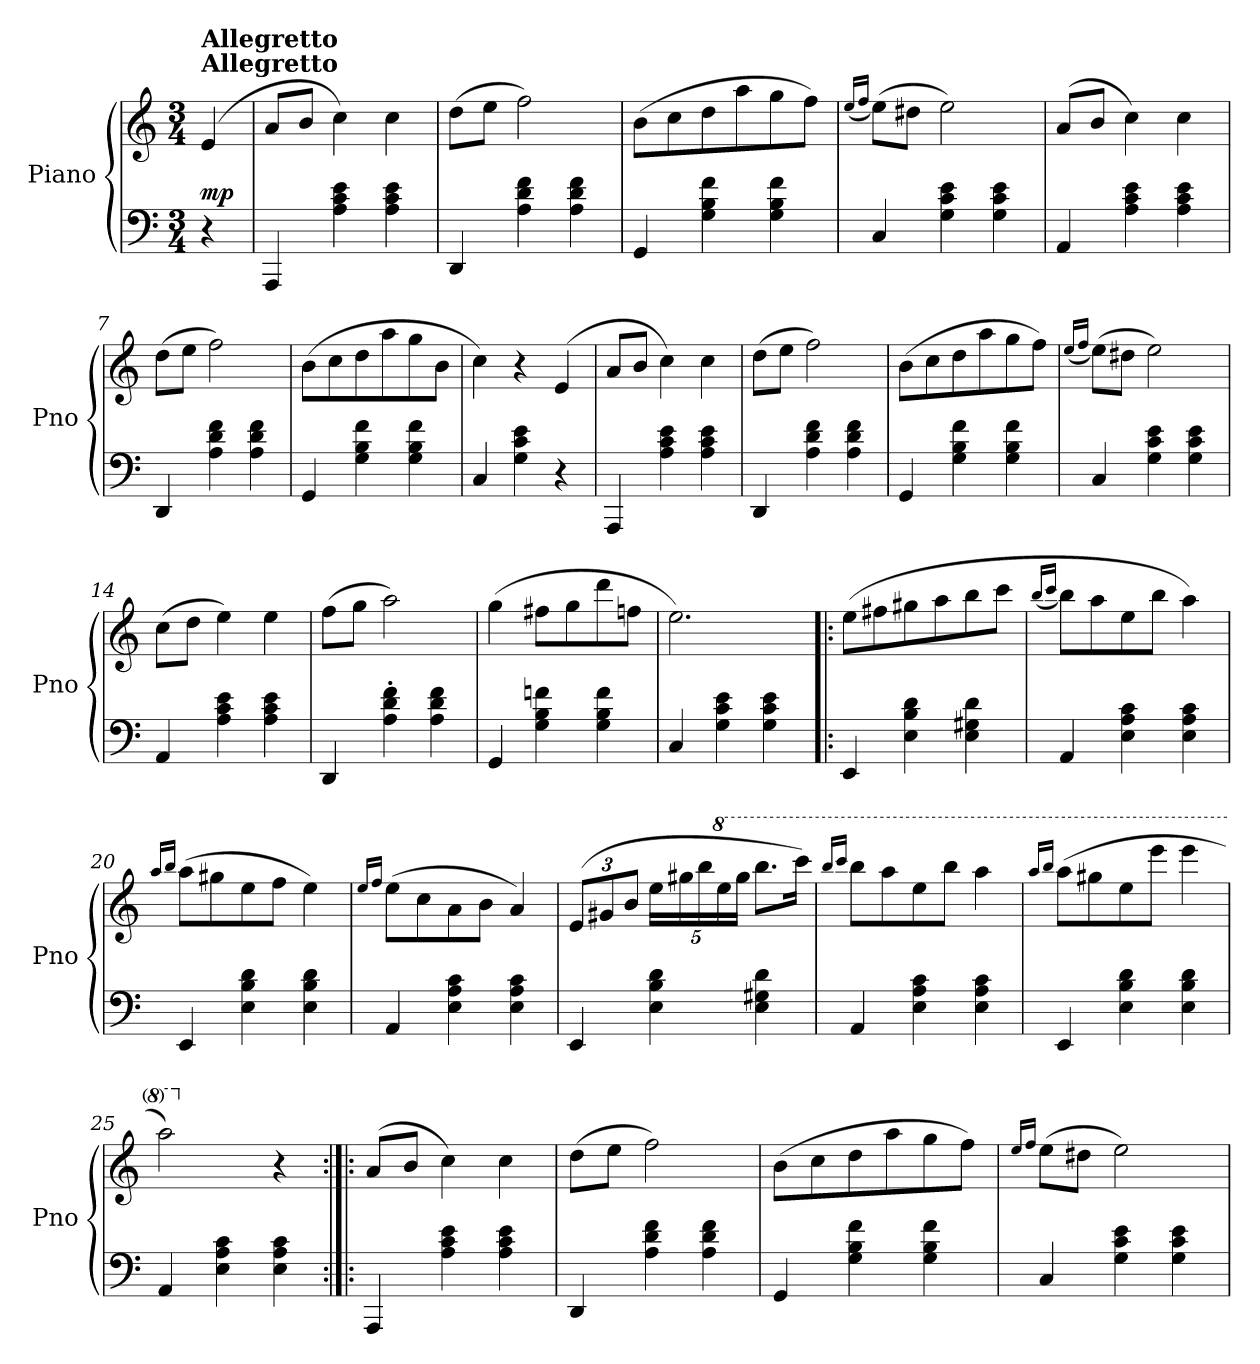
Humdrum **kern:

**kern	**kern	**dynam
*part1	*part1	*part1
*staff2	*staff1	*staff1/2
*I"Piano	*	*
*I'Pno	*	*
*clefF4	*clefG2	*
*k[]	*k[]	*
*M3/4	*M3/4	*
=1	=1	=1
!	!LO:TX:a:B:t=Allegretto	!
!	!LO:TX:a:B:t=Allegretto	!
!	!	!LO:DY:a=2
4r	(>4e/	mp
=2	=2	=2
4AAA/	8a/L	.
.	8b/J	.
4A\ 4c\ 4e\	4cc\)	.
4A\ 4c\ 4e\	4cc\	.
=3	=3	=3
4DD/	(>8dd\L	.
.	8ee\J	.
4A\ 4d\ 4f\	2ff\)	.
4A\ 4d\ 4f\	.	.
=4	=4	=4
4GG/	(>8b\L	.
.	8cc\	.
4G\ 4B\ 4f\	8dd\	.
.	8aa\	.
4G\ 4B\ 4f\	8gg\	.
.	8ff\J)	.
=5	=5	=5
.	(<16qee/LL	.
.	16qff/JJ	.
4C/	(>8ee\L)	.
.	8dd#X\J	.
4G\ 4c\ 4e\	2ee\)	.
4G\ 4c\ 4e\	.	.
!!LO:LB:g=z
=6	=6	=6
4AA/	(>8a/L	.
.	8b/J	.
4A\ 4c\ 4e\	4cc\)	.
4A\ 4c\ 4e\	4cc\	.
=7	=7	=7
4DD/	(>8dd\L	.
.	8ee\J	.
4A\ 4d\ 4f\	2ff\)	.
4A\ 4d\ 4f\	.	.
=8	=8	=8
4GG/	(>8b\L	.
.	8cc\	.
4G\ 4B\ 4f\	8dd\	.
.	8aa\	.
4G\ 4B\ 4f\	8gg\	.
.	8b\J	.
=9	=9	=9
4C/	4cc\)	.
4G\ 4c\ 4e\	4r	.
4r	(<4e/	.
=10	=10	=10
4AAA/	8a/L	.
.	8b/J	.
4A\ 4c\ 4e\	4cc\)	.
4A\ 4c\ 4e\	4cc\	.
!!LO:LB:g=z
=11	=11	=11
4DD/	(>8dd\L	.
.	8ee\J	.
4A\ 4d\ 4f\	2ff\)	.
4A\ 4d\ 4f\	.	.
=12	=12	=12
4GG/	(>8b\L	.
.	8cc\	.
4G\ 4B\ 4f\	8dd\	.
.	8aa\	.
4G\ 4B\ 4f\	8gg\	.
.	8ff\J)	.
=13	=13	=13
.	(<16qee/LL	.
.	16qff/JJ	.
4C/	(>8ee\L)	.
.	8dd#X\J	.
4G\ 4c\ 4e\	2ee\)	.
4G\ 4c\ 4e\	.	.
=14	=14	=14
4AA/	(>8cc\L	.
.	8dd\J	.
4A\ 4c\ 4e\	4ee\)	.
4A\ 4c\ 4e\	4ee\	.
=15	=15	=15
4DD/	(>8ff\L	.
.	8gg\J	.
4A\' 4d\' 4f\'	2aa\)	.
4A\ 4d\ 4f\	.	.
!!LO:LB:g=z
=16	=16	=16
4GG/	(>4gg\	.
4G\ 4B\ 4fn\	8ff#X\L	.
.	8gg\	.
4G\ 4B\ 4f\	8ddd\	.
.	8ffn\J	.
=17	=17	=17
4C/	2.ee\)	.
4G\ 4c\ 4e\	.	.
4G\ 4c\ 4e\	.	.
=18!|:	=18!|:	=18!|:
4EE/	(>8ee\L	.
.	8ff#X\	.
4E\ 4B\ 4d\	8gg#X\	.
.	8aa\	.
4E\ 4G#X\ 4d\	8bb\	.
.	8ccc\J	.
=19	=19	=19
.	(<16qbb/LL	.
.	16qccc/JJ	.
4AA/	8bb\L)	.
.	8aa\	.
4E\ 4A\ 4c\	8ee\	.
.	8bb\J	.
4E\ 4A\ 4c\	4aa\)	.
=20	=20	=20
.	16qaa/LL	.
.	16qbb/JJ	.
4EE/	(>8aa\L	.
.	8gg#X\	.
4E\ 4B\ 4d\	8ee\	.
.	8ff\J	.
4E\ 4B\ 4d\	4ee\)	.
!!LO:LB:g=z
=21	=21	=21
.	16qee/LL	.
.	16qff/JJ	.
4AA/	(>8ee\L	.
.	8cc\	.
4E\ 4A\ 4c\	8a\	.
.	8b\J	.
4E\ 4A\ 4c\	4a/)	.
=22	=22	=22
4EE/	(>12e/L	.
.	12g#X/	.
.	12b/J	.
4E\ 4B\ 4d\	20ee\LL	.
.	20gg#X\	.
.	20bb\	.
*	*8va	*
.	20eee\	.
.	20ggg#\JJ	.
4E\ 4G#X\ 4d\	8.bbb\L	.
.	16cccc\Jk)	.
=23	=23	=23
.	16qbbb/LL	.
.	16qcccc/JJ	.
4AA/	8bbb\L	.
.	8aaa\	.
4E\ 4A\ 4c\	8eee\	.
.	8bbb\J	.
4E\ 4A\ 4c\	4aaa\	.
=24	=24	=24
.	16qaaa/LL	.
.	16qbbb/JJ	.
4EE/	(>8aaa\L	.
.	8ggg#X\	.
4E\ 4B\ 4d\	8eee\	.
.	8eeee\J	.
4E\ 4B\ 4d\	4eeee\	.
=25	=25	=25
4AA/	2aaa\)	.
4E\ 4A\ 4c\	.	.
*	*X8va	*
4E\ 4A\ 4c\	4r	.
!!LO:PB:g=z
=26:|!|:	=26:|!|:	=26:|!|:
4AAA/	(>8a/L	.
.	8b/J	.
4A\ 4c\ 4e\	4cc\)	.
4A\ 4c\ 4e\	4cc\	.
=27	=27	=27
4DD/	(>8dd\L	.
.	8ee\J	.
4A\ 4d\ 4f\	2ff\)	.
4A\ 4d\ 4f\	.	.
=28	=28	=28
4GG/	(>8b\L	.
.	8cc\	.
4G\ 4B\ 4f\	8dd\	.
.	8aa\	.
4G\ 4B\ 4f\	8gg\	.
.	8ff\J)	.
=29	=29	=29
.	16qee/LL	.
.	16qff/JJ	.
4C/	(>8ee\L	.
.	8dd#X\J	.
4G\ 4c\ 4e\	2ee\)	.
4G\ 4c\ 4e\	.	.
=	=	=
*-	*-	*-
